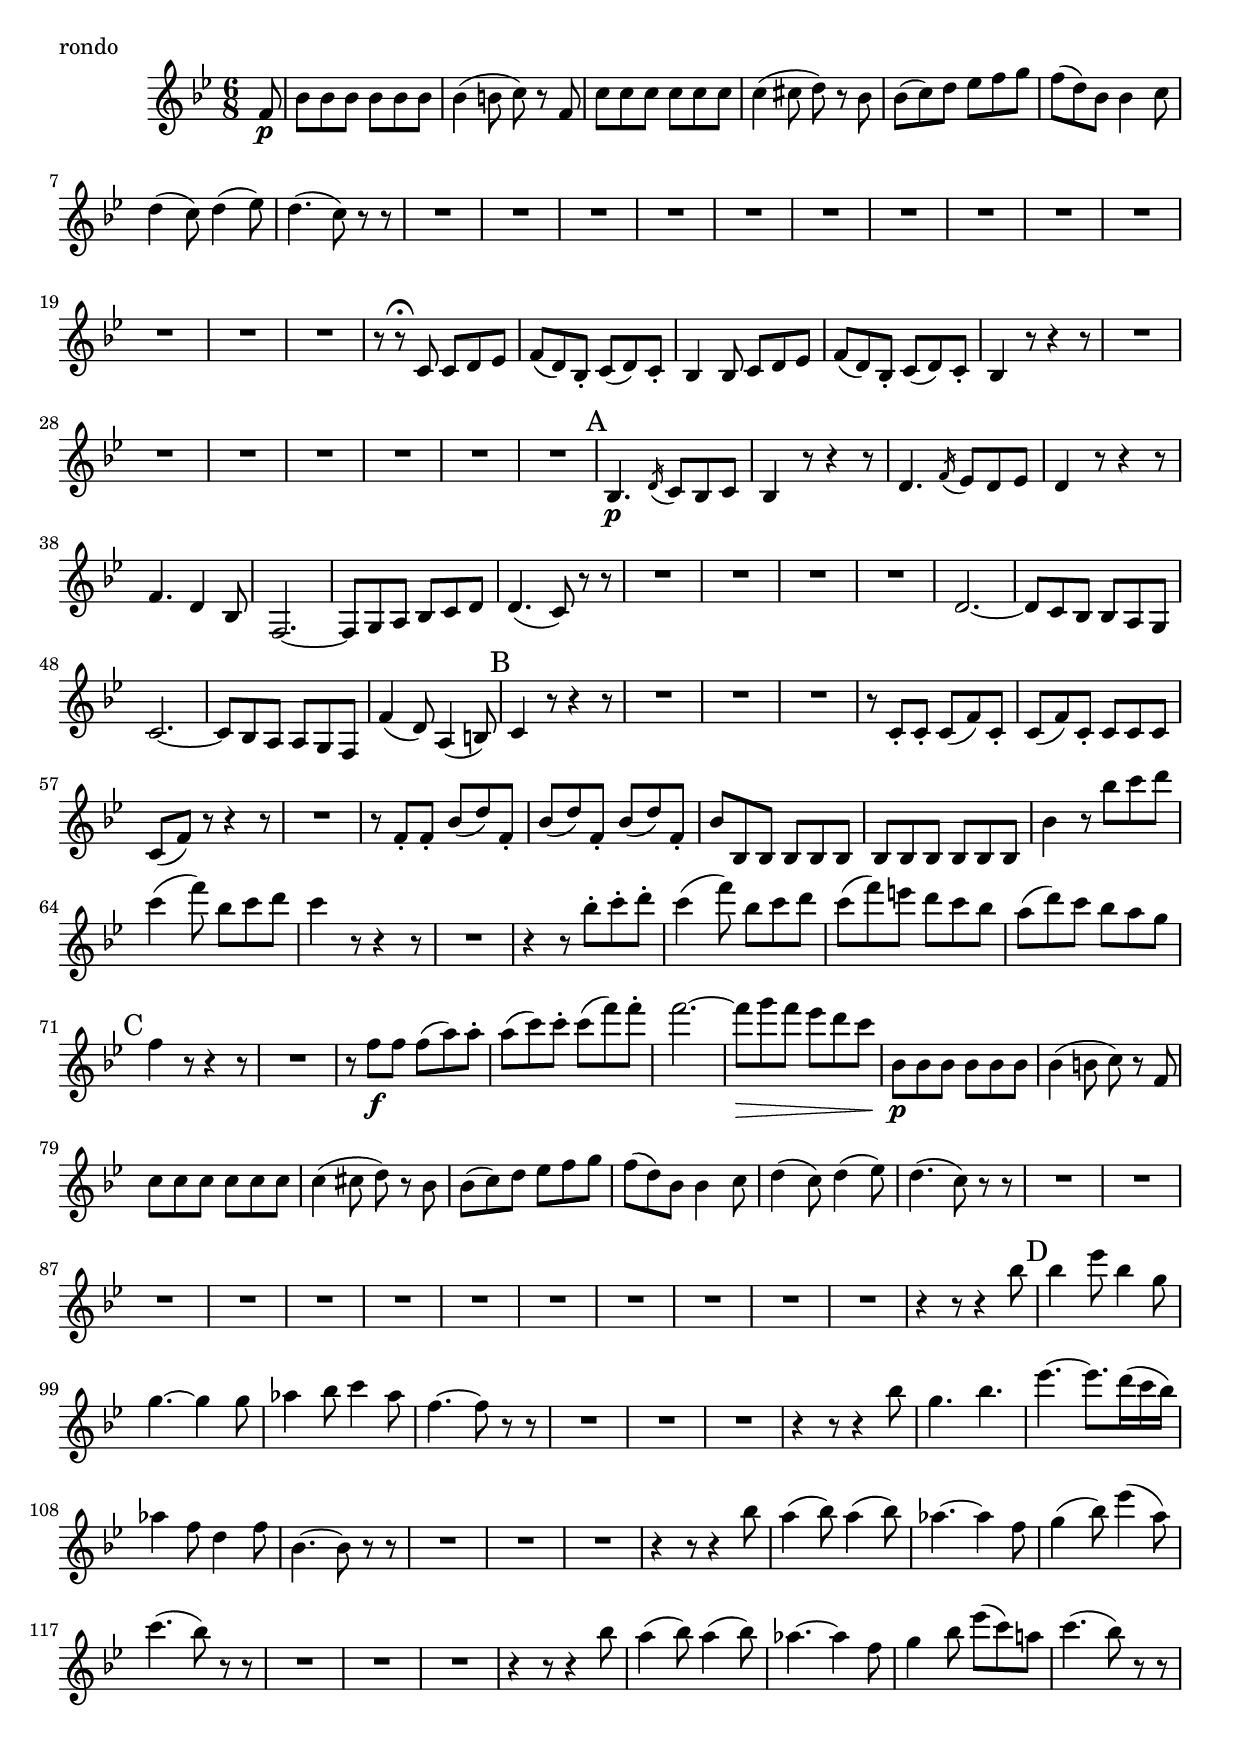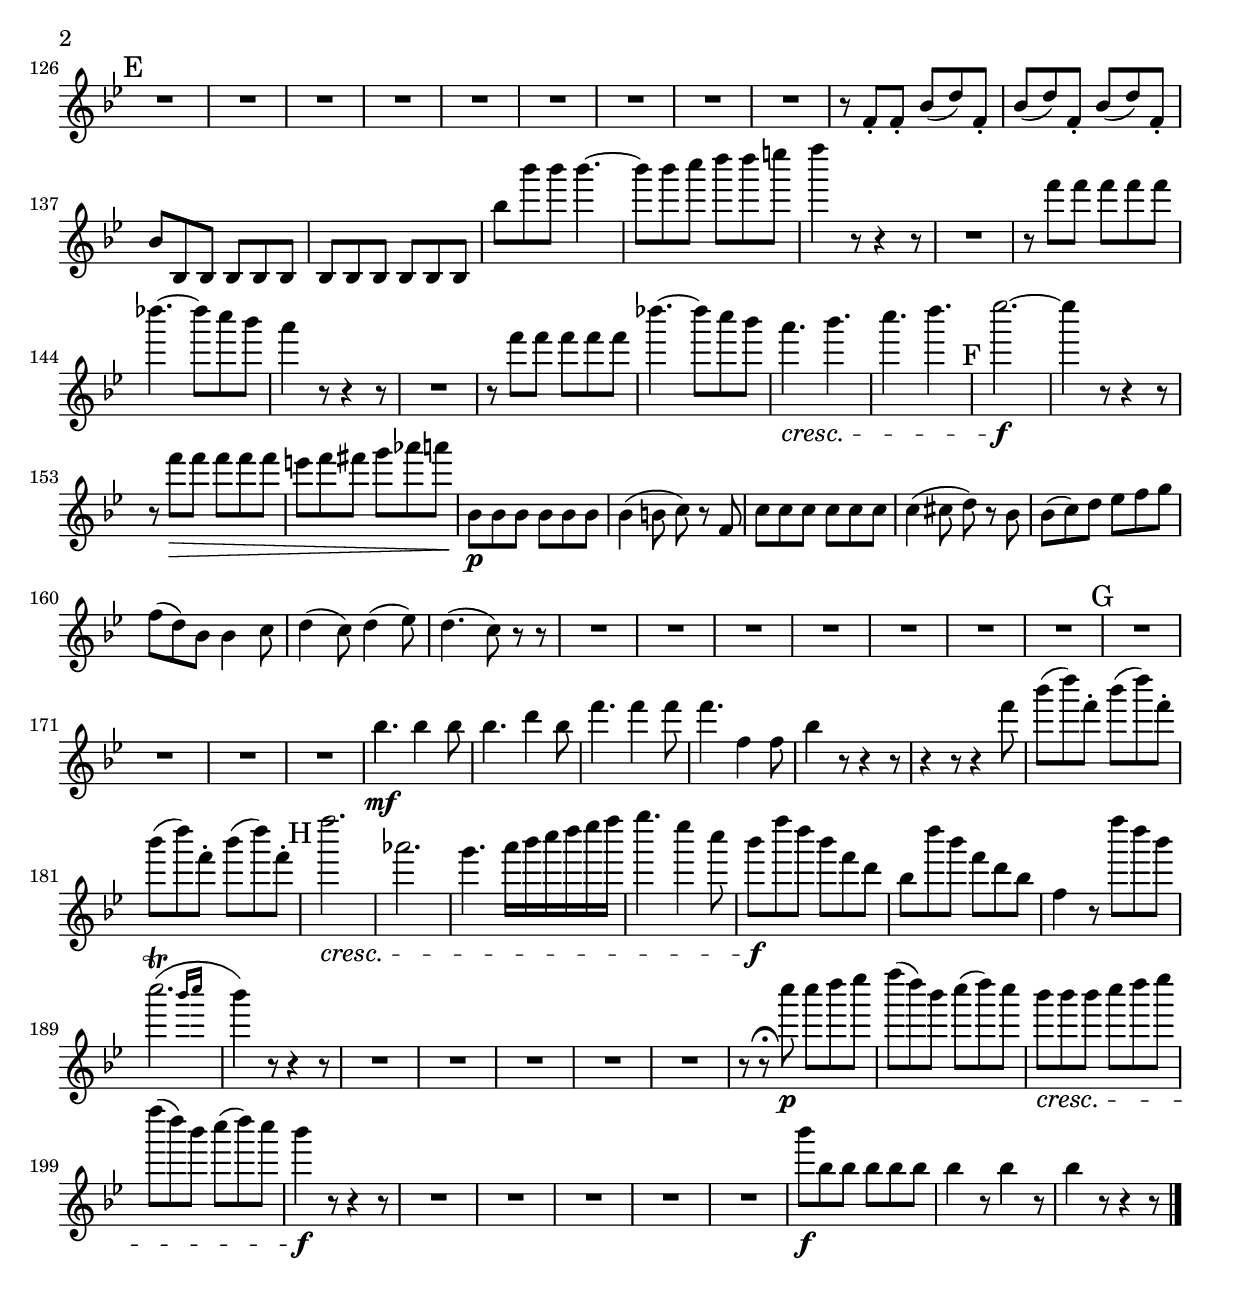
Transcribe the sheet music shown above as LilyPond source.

\version "1.7.18"

% \include "mozart-hrn3-defs.ly"

rondotheme = \notes \relative c' {
	 c'8-[ c c]  c-[ c c]
	c4( cis8  d-) r g,
	 d'8-[ d d]  d-[ d d]
	d4( dis8  e-) r c |
	 c-[( d-) e]  f-[ g a]
	 g-[ ( e-) c] c4 d8
	e4( d8-) e4( f8-)
	e4.( d8-) r r |
}

lipbreaker = \notes \relative c'
{
 	r8  g'-[-. g-.]  c-[( e-) g,-.]
	 c-[( e-) g,-.]  c-[( e-) g,-.]
	 c-[ c, c]  c-[ c c]
	 c-[ c c]  c-[ c c]
}

rightsixteenth = { \property Voice.stemLeftBeamCount = 1
  \property Voice.stemRightBeamCount = 2 }
leftsixteenth = { \property Voice.stemLeftBeamCount = 2
  \property Voice.stemRightBeamCount = 1 }
bothsixteenth = { \property Voice.stemLeftBeamCount = 2
  \property Voice.stemRightBeamCount = 2 }

rondo = \notes 	\relative c'
{
	\partial 8
	\time 6/8
	\key c \major
	
	g'8-\p |
	
	\rondotheme
	
	R2.*13 |
	r8 r^\fermata d  d-[ e f]
	 g-[ ( e-) c-.]  d-[( e-) d-.]
	c4 c8  d-[ e f]
	 g-[( e-) c-.]  d-[( e-) d-.]
	c4 r8 r4 r8 |
	R2.*7
	\mark  "A"
	c4.-\p \grace { e16( }  d8-[-) c d]
	c4 r8 r4 r8
	e4. \grace g16(  f8-[-) e f]
	e4 r8 r4 r8
	g4. e4 c8
	g2.~
	 g8-[ a b]  c-[ d e ]
	e4.( d8-) r r
	R2.*4
	e2.~ |
	 e8-[ d c]  c-[ b a]
	d2.~
	 d8-[ c b]  b-[ a g]
	g'4( e8-) b4( cis8-)
	\mark "B"
	d4 r8 r4 r8
	R2.*3 |
	r8  d-[-. d-.]  d-[( g-) d-.]
	 d-[( g-) d-.]  d-[ d d]
	 d-[( g-)] r r4 r8
	R2.*1
	\lipbreaker
	c4 r8  c'-[ d e]
	d4( g8-)  c,-[ d e]
	d4 r8 r4 r8
	R2. |
	r4 r8  c-[-. d-. e-.]
	d4( g8-)  c,-[ d e]
	 d-[( g-) fis]  e-[ d c]
	 b-[ ( e-) d]  c-[ b a]
	\mark "C"
	g4 r8 r4 r8
	R2. |
	%
	r8  g-[-\f g]  g-[(  b-) b-.]
	 b-[( d-) d-.]  d-[( g-) g-.]
	g2.~
	 g8-[ \> a g]  f-[ e d]
	< \rondotheme
	  { \! s8-\p } >
	  
	R2.*12
	r4 r8 r4 c8
	\mark "D"
	c4 f8 c4 a8
	a4.~a4 a8
	bes4 c8 d4 bes8
	g4. ~ g8 r r
	R2.*3
	r4 r8 r4 c8
	a4. c
	f ~  f8.-[ \rightsixteenth e16(  \bothsixteenth d  c-)]
	bes4 g8 e4 g8
	c,4. ~ c8 r r
	R2.*3| 
	r4 r8 r4 c'8
	b4( c8-) b4( c8-)
	bes4. ~ bes4 g8
	a4 ( c8-) f4 ( b,8-)
	d4. ( c8-) r r
	R2.*3| 
	r4 r8 r4 c8
	b4( c8-) b4( c8-)
	bes4. ~ bes4 g8
	a4 c8  f-[ ( d-) b!]
	d4. ( c8-) r r
	\mark "E"
	R2.*9  |
	\lipbreaker 
	c8-[ c' c] c4.~
	c8-[ c d]  e-[ e fis] 
	g4 r8 r4 r8
	R2.
	r8  g,-[ g]  g-[ g g] |
	es'4. ~  es8-[ d c]
	b4 r8 r4 r8
	R2. |
	r8  g-[ g]  g-[ g g]
	es'4. ~  es8-[ d c]
	\cresc b4.  c4. d4. e4.
	\mark "F"
	\endcresc
	
	f2.-\f ~ |
	f4 r8 r4 r8
	r8  g,-[\> g]  g-[ g g]
	
	% Edition breitkopf says a-flat (silly!)
	 fis-[  g gis] 
		  a-[ bes \! b]

	%% EB does the slur in the Rondo differently from the 1st adn 2nd time.
	%% why. Should check with MS.
	< \rondotheme
	  { s8-\p } >
	R2.*7
	\mark "G"
	R2.*4
	c,4.-\mf c4 c8
	c4. e4 c8
	g'4. g4 g8
	g4. g,4 g8
	c4 r8 r4 r8
	r4 r8 r4 g'8
	 c-[ ( e-) g,-.] 	 c-[ ( e-) g,-.]
	 c-[ ( e-) g,-.] 	 c-[ ( e-) g,-.]
	\mark "H"
	\cresc g'2.  bes,2.
	a4.  b16-[ c d e f g]
	a4. f4 d8
	[\endcresc c8-\f g' e]  c-[ g e]
	 c-[ e' c]   g-[ e c]
	g4 r8  g''8-[ e c]

	
	< d2.(-\trill
	  { s2 	\grace {   c16-[ d] } } >
	
	
	 c4-) r8 r4 r8
	R2.*5
	r8 r8^\fermata d8-\p  d-[ e f]
	 g-[ ( e-) c]  d-[( e-) d]
	\cresc  c-[  c c]  d-[ e f]
	 g-[( e-) c]  d-[( e-) d]
	\endcresc c4-\f  r8 r4 r8
	R2.*5
	 c8-[-\f c, c]  c-[ c c]
	c4 r8 c4 r8

        %This is technically incorrect, since we started with an 8th
	% upstep, but both eulenburg and EB do this as well.
	c4 r8 r4 r8 \bar "|."		
}

\score
{
    \notes { \transpose c' bes	\rondo }
	\header { piece = "rondo" opus = "" }
	\midi{ \tempo 4 = 100 }
	\paper { }
}

